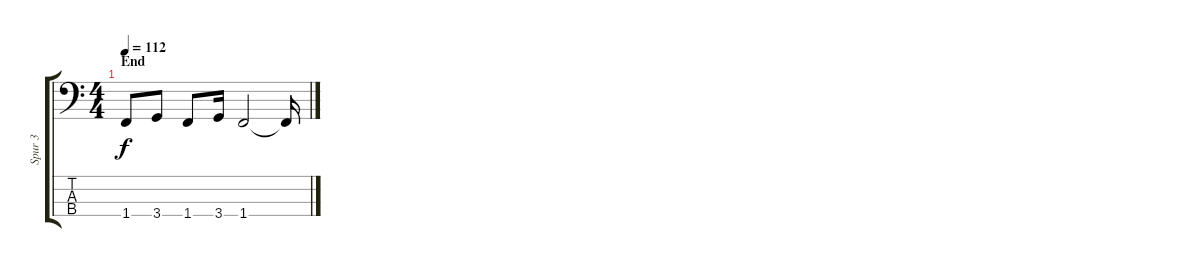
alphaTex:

\track ("Spur 3" "Spur 3") {instrument electricbassfinger}
\staff {score tabs}
\tuning (G2 D2 A1 E1) {hide}
\ts (4 4)
\section ("" "End")
\tempo 112
\clef f4
\ks c
1.4.8{dy f} 3.4.8 1.4.8 3.4.16 1.4.2 1.4{t}.16
